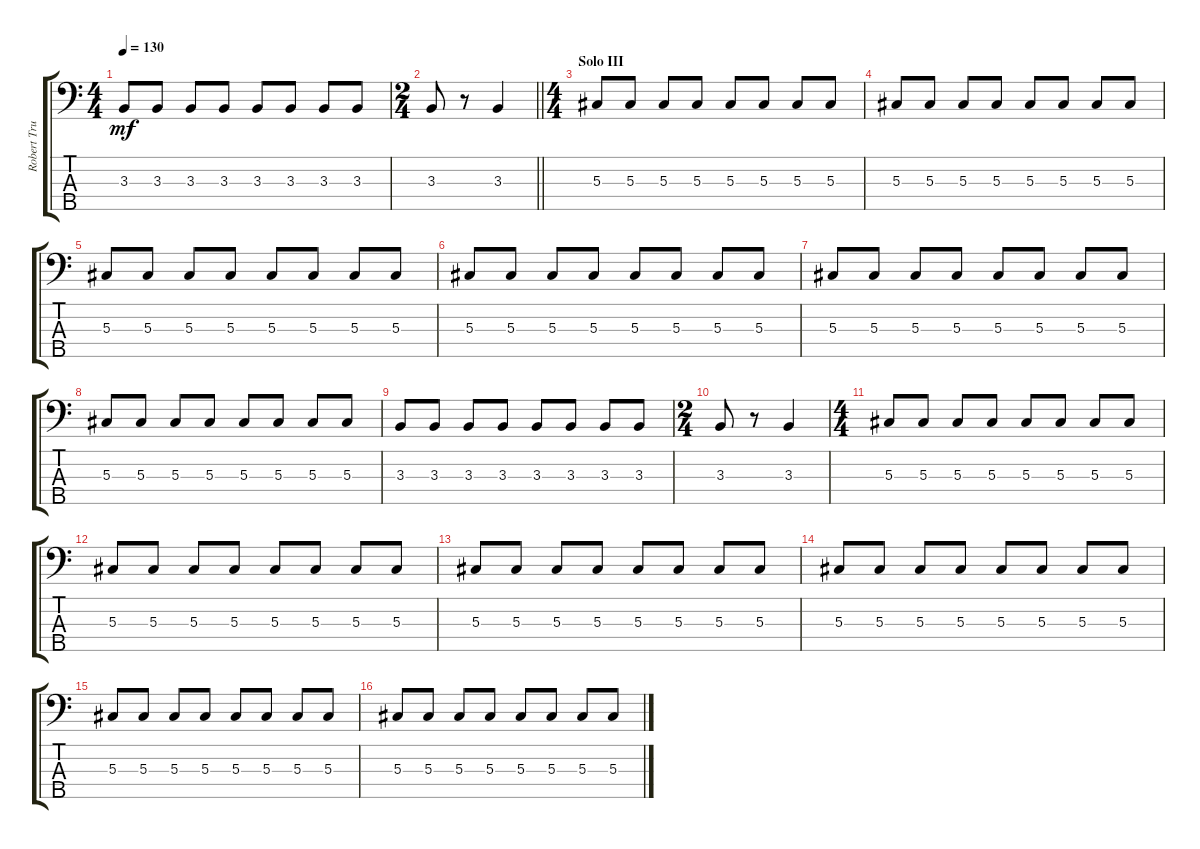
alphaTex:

\track ("Robert Trujillo" "Robert Tru") {instrument electricbassfinger}
\staff {score tabs}
\tuning (Gb2 Db2 Ab1 Eb1 Bb0) {hide}
\ts (4 4)
\tempo 130
\clef f4
\ks c
3.3.8{dy mf} 3.3.8 3.3.8 3.3.8 3.3.8 3.3.8 3.3.8 3.3.8 |
\ts (2 4)
\barLineRight lightlight
3.3.8 r.8 3.3.4 |
\ts (4 4)
\section ("" "Solo III")
5.3.8 5.3.8 5.3.8 5.3.8 5.3.8 5.3.8 5.3.8 5.3.8 |
5.3.8 5.3.8 5.3.8 5.3.8 5.3.8 5.3.8 5.3.8 5.3.8 |
5.3.8 5.3.8 5.3.8 5.3.8 5.3.8 5.3.8 5.3.8 5.3.8 |
5.3.8 5.3.8 5.3.8 5.3.8 5.3.8 5.3.8 5.3.8 5.3.8 |
5.3.8 5.3.8 5.3.8 5.3.8 5.3.8 5.3.8 5.3.8 5.3.8 |
5.3.8 5.3.8 5.3.8 5.3.8 5.3.8 5.3.8 5.3.8 5.3.8 |
3.3.8 3.3.8 3.3.8 3.3.8 3.3.8 3.3.8 3.3.8 3.3.8 |
\ts (2 4)
3.3.8 r.8 3.3.4 |
\ts (4 4)
5.3.8 5.3.8 5.3.8 5.3.8 5.3.8 5.3.8 5.3.8 5.3.8 |
5.3.8 5.3.8 5.3.8 5.3.8 5.3.8 5.3.8 5.3.8 5.3.8 |
5.3.8 5.3.8 5.3.8 5.3.8 5.3.8 5.3.8 5.3.8 5.3.8 |
5.3.8 5.3.8 5.3.8 5.3.8 5.3.8 5.3.8 5.3.8 5.3.8 |
5.3.8 5.3.8 5.3.8 5.3.8 5.3.8 5.3.8 5.3.8 5.3.8 |
5.3.8 5.3.8 5.3.8 5.3.8 5.3.8 5.3.8 5.3.8 5.3.8
